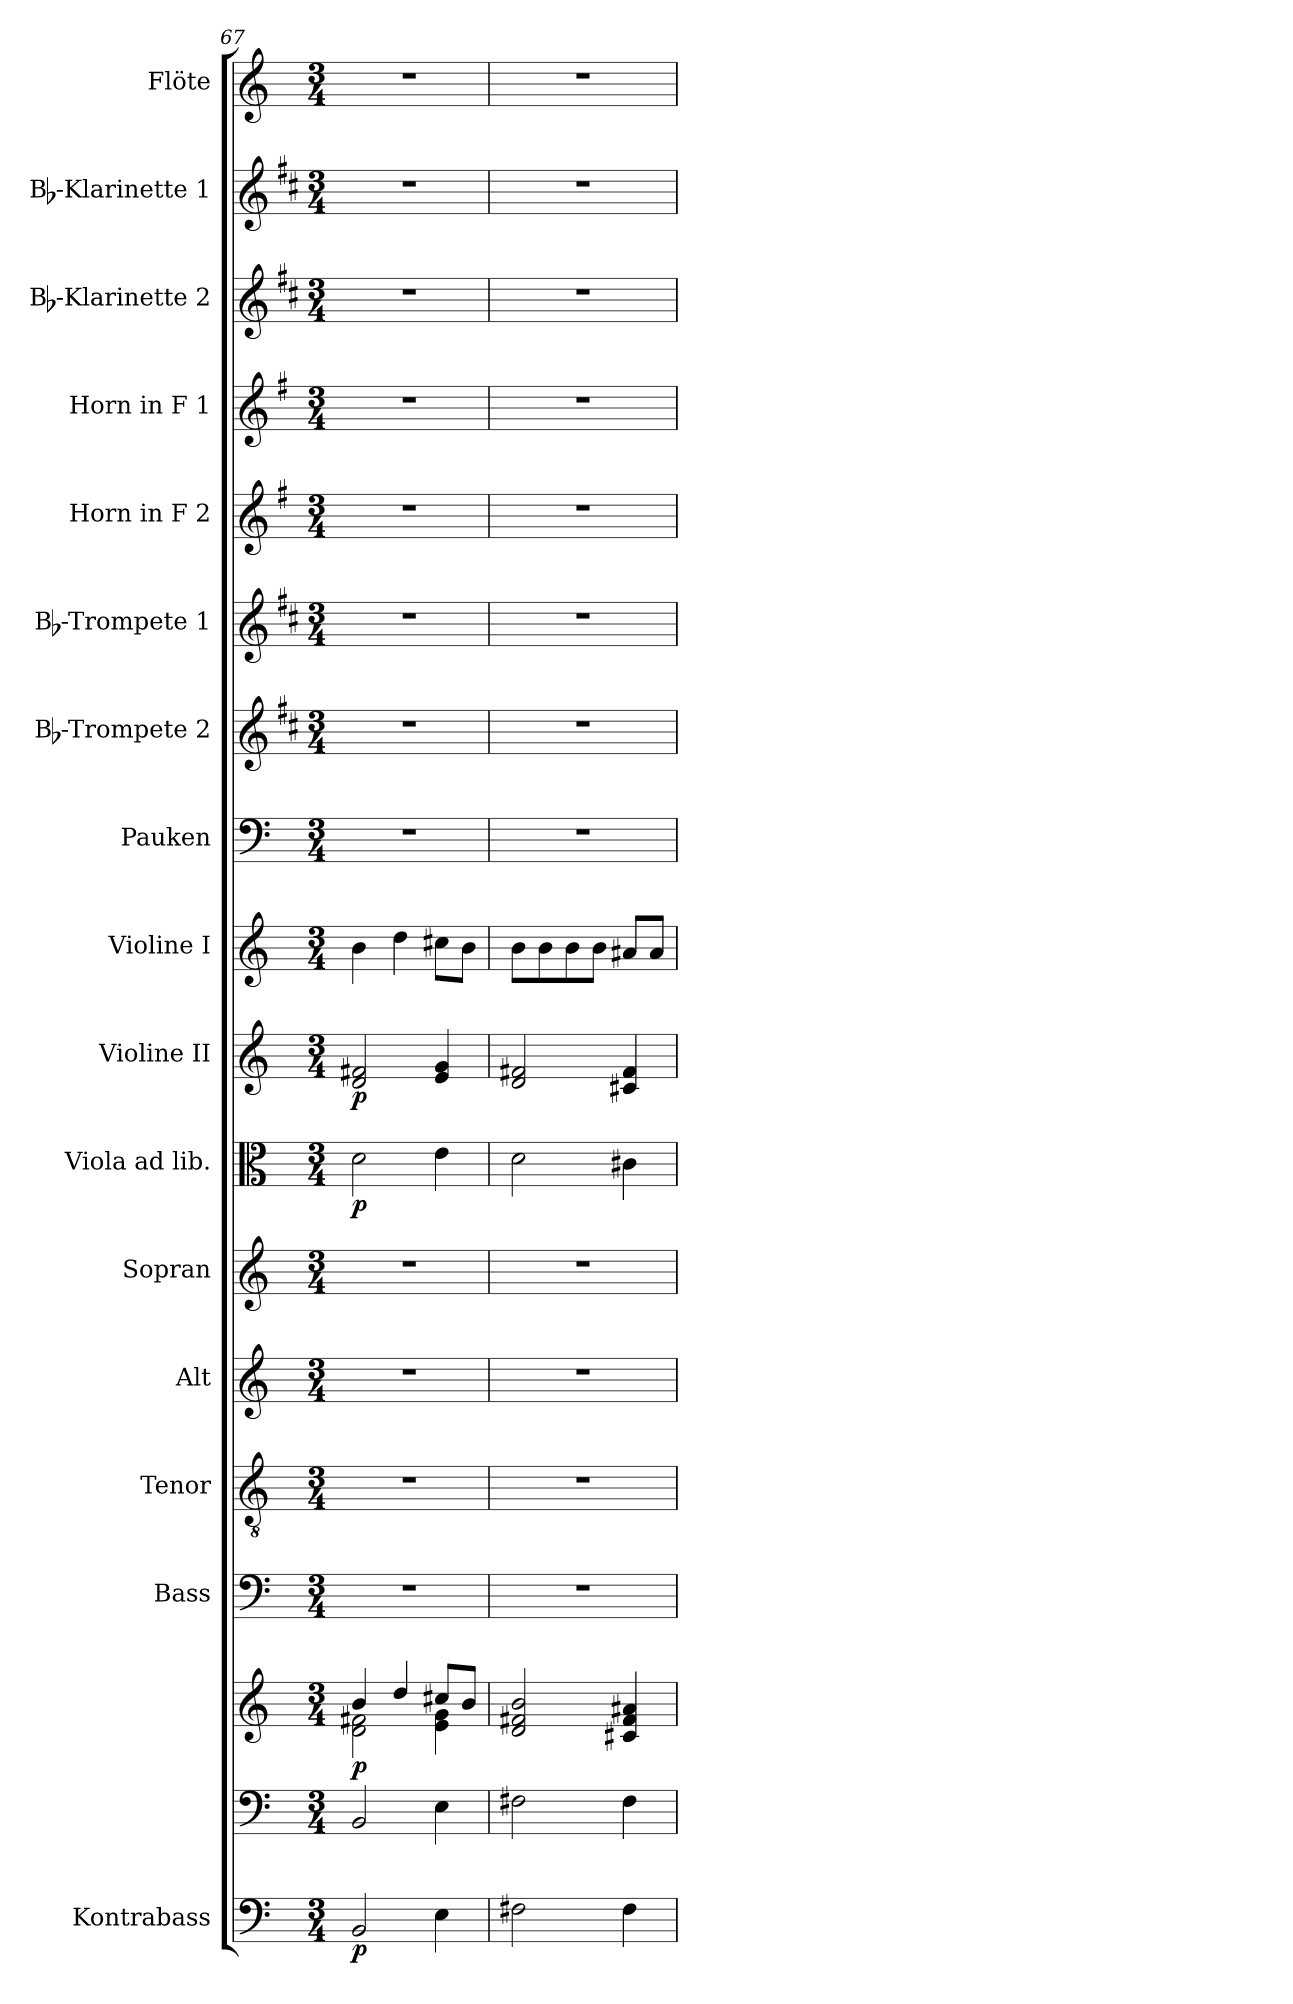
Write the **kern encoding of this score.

**kern	**dynam	**kern	**kern	**dynam	**kern	**kern	**kern	**kern	**kern	**dynam	**kern	**dynam	**kern	**kern	**kern	**kern	**kern	**kern	**kern	**kern	**kern
*part17	*part17	*part16	*part16	*part16	*part15	*part14	*part13	*part12	*part11	*part11	*part10	*part10	*part9	*part8	*part7	*part6	*part5	*part4	*part3	*part2	*part1
*staff18	*staff18	*staff17	*staff16	*staff16/17	*staff15	*staff14	*staff13	*staff12	*staff11	*staff11	*staff10	*staff10	*staff9	*staff8	*staff7	*staff6	*staff5	*staff4	*staff3	*staff2	*staff1
*I"Kontrabass	*	*	*	*	*I"Bass	*I"Tenor	*I"Alt	*I"Sopran	*I"Viola ad lib.	*	*I"Violine II	*	*I"Violine I	*I"Pauken	*I"Bb-Trompete 2	*I"Bb-Trompete 1	*I"Horn in F 2	*I"Horn in F 1	*I"Bb-Klarinette 2	*I"Bb-Klarinette 1	*I"Flöte
*I'Kb.	*	*	*	*	*I'B.	*I'T.	*I'A.	*I'S.	*I'Vla.	*	*I'Vl. II	*	*I'Vl. I	*I'Pk.	*I'Bb Trp. 2	*I'Bb Trp. 1	*	*	*I'Bb Kl. 2	*I'Bb Kl. 1	*I'Fl.
*clefF4	*	*clefF4	*clefG2	*	*clefF4	*clefGv2	*clefG2	*clefG2	*clefC3	*	*clefG2	*	*clefG2	*clefF4	*clefG2	*clefG2	*clefG2	*clefG2	*clefG2	*clefG2	*clefG2
*ITrd7c12	*	*	*	*	*	*	*	*	*	*	*	*	*	*	*ITrd1c2	*ITrd1c2	*ITrd4c7	*ITrd4c7	*ITrd1c2	*ITrd1c2	*
*k[]	*	*k[]	*k[]	*	*k[]	*k[]	*k[]	*k[]	*k[]	*	*k[]	*	*k[]	*k[]	*k[]	*k[]	*k[]	*k[]	*k[]	*k[]	*k[]
*C:	*	*C:	*C:	*	*C:	*C:	*C:	*C:	*C:	*	*C:	*	*C:	*C:	*C:	*C:	*C:	*C:	*C:	*C:	*C:
*M3/4	*	*M3/4	*M3/4	*	*M3/4	*M3/4	*M3/4	*M3/4	*M3/4	*	*M3/4	*	*M3/4	*M3/4	*M3/4	*M3/4	*M3/4	*M3/4	*M3/4	*M3/4	*M3/4
=67	=67	=67	=67	=67	=67	=67	=67	=67	=67	=67	=67	=67	=67	=67	=67	=67	=67	=67	=67	=67	=67
*	*	*	*^	*	*	*	*	*	*	*	*	*	*	*	*	*	*	*	*	*	*
!	!LO:DY:b	!	!	!	!LO:DY:b	!	!	!	!	!	!LO:DY:b	!	!LO:DY:b	!	!	!	!	!	!	!	!	!
2BBB/	p	2BB/	4b/	2d\ 2f#X\	p	2.r	2.r	2.r	2.r	2d\	p	2d/ 2f#X/	p	4b\	2.r	2.r	2.r	2.r	2.r	2.r	2.r	2.r
.	.	.	4dd/	.	.	.	.	.	.	.	.	.	.	4dd\	.	.	.	.	.	.	.	.
4EE\	.	4E\	8cc#X/L	4e\ 4g\	.	.	.	.	.	4e\	.	4e/ 4g/	.	8cc#X\L	.	.	.	.	.	.	.	.
.	.	.	8b/J	.	.	.	.	.	.	.	.	.	.	8b\J	.	.	.	.	.	.	.	.
*	*	*	*v	*v	*	*	*	*	*	*	*	*	*	*	*	*	*	*	*	*	*	*
=68	=68	=68	=68	=68	=68	=68	=68	=68	=68	=68	=68	=68	=68	=68	=68	=68	=68	=68	=68	=68	=68
2FF#X\	.	2F#X\	2d/ 2f#X/ 2b/	.	2.r	2.r	2.r	2.r	2d\	.	2d/ 2f#X/	.	8b\L	2.r	2.r	2.r	2.r	2.r	2.r	2.r	2.r
.	.	.	.	.	.	.	.	.	.	.	.	.	8b\	.	.	.	.	.	.	.	.
.	.	.	.	.	.	.	.	.	.	.	.	.	8b\	.	.	.	.	.	.	.	.
.	.	.	.	.	.	.	.	.	.	.	.	.	8b\J	.	.	.	.	.	.	.	.
4FF#\	.	4F#\	4c#X/ 4f#/ 4a#X/	.	.	.	.	.	4c#X\	.	4c#X/ 4f#/	.	8a#X/L	.	.	.	.	.	.	.	.
.	.	.	.	.	.	.	.	.	.	.	.	.	8a#/J	.	.	.	.	.	.	.	.
=	=	=	=	=	=	=	=	=	=	=	=	=	=	=	=	=	=	=	=	=	=
*-	*-	*-	*-	*-	*-	*-	*-	*-	*-	*-	*-	*-	*-	*-	*-	*-	*-	*-	*-	*-	*-
